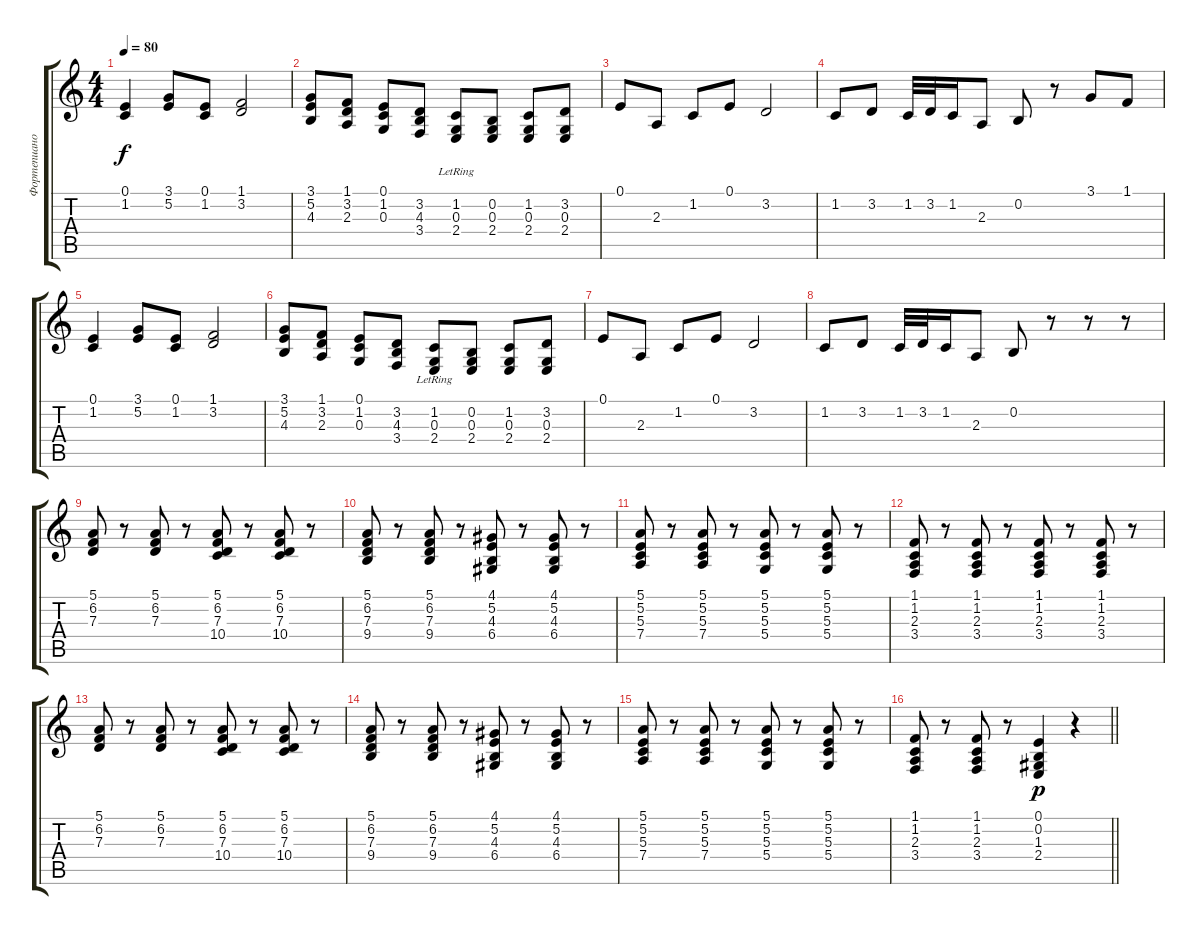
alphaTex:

\track ("Фортепиано" "Фортепиано") {instrument electricgrandpiano}
\staff {score tabs}
\tuning (E4 B3 G3 D3 A2 E2) {hide}
\ts (4 4)
\tempo 80
\clef g2
\ks c
(0.1 1.2).4{dy f} (3.1 5.2).8 (0.1 1.2).8 (1.1 3.2).2 |
(3.1 5.2 4.3).8 (1.1 3.2 2.3).8 (0.1 1.2 0.3).8 (3.2 4.3 3.4).8 (1.2 0.3{lr} 2.4).8 (0.2 0.3 2.4).8 (1.2 0.3 2.4).8 (3.2 0.3 2.4).8 |
0.1.8 2.3.8 1.2.8 0.1.8 3.2.2 |
1.2.8 3.2.8 1.2.32 3.2.32 1.2.16 2.3.8 0.2.8 r.8 3.1.8 1.1.8 |
(0.1 1.2).4 (3.1 5.2).8 (0.1 1.2).8 (1.1 3.2).2 |
(3.1 5.2 4.3).8 (1.1 3.2 2.3).8 (0.1 1.2 0.3).8 (3.2 4.3 3.4).8 (1.2 0.3{lr} 2.4).8 (0.2 0.3 2.4).8 (1.2 0.3 2.4).8 (3.2 0.3 2.4).8 |
0.1.8 2.3.8 1.2.8 0.1.8 3.2.2 |
1.2.8 3.2.8 1.2.32 3.2.32 1.2.16 2.3.8 0.2.8 r.8 r.8 r.8 |
(5.1 6.2 7.3).8 r.8 (5.1 6.2 7.3).8 r.8 (5.1 6.2 7.3 10.4).8 r.8 (5.1 6.2 7.3 10.4).8 r.8 |
(5.1 6.2 7.3 9.4).8 r.8 (5.1 6.2 7.3 9.4).8 r.8 (4.1 5.2 4.3 6.4).8 r.8 (4.1 5.2 4.3 6.4).8 r.8 |
(5.1 5.2 5.3 7.4).8 r.8 (5.1 5.2 5.3 7.4).8 r.8 (5.1 5.2 5.3 5.4).8 r.8 (5.1 5.2 5.3 5.4).8 r.8 |
(1.1 1.2 2.3 3.4).8 r.8 (1.1 1.2 2.3 3.4).8 r.8 (1.1 1.2 2.3 3.4).8 r.8 (1.1 1.2 2.3 3.4).8 r.8 |
(5.1 6.2 7.3).8 r.8 (5.1 6.2 7.3).8 r.8 (5.1 6.2 7.3 10.4).8 r.8 (5.1 6.2 7.3 10.4).8 r.8 |
(5.1 6.2 7.3 9.4).8 r.8 (5.1 6.2 7.3 9.4).8 r.8 (4.1 5.2 4.3 6.4).8 r.8 (4.1 5.2 4.3 6.4).8 r.8 |
(5.1 5.2 5.3 7.4).8 r.8 (5.1 5.2 5.3 7.4).8 r.8 (5.1 5.2 5.3 5.4).8 r.8 (5.1 5.2 5.3 5.4).8 r.8 |
\barLineRight lightlight
(1.1 1.2 2.3 3.4).8 r.8 (1.1 1.2 2.3 3.4).8 r.8 (0.1 0.2 1.3 2.4).4{dy p} r.4
